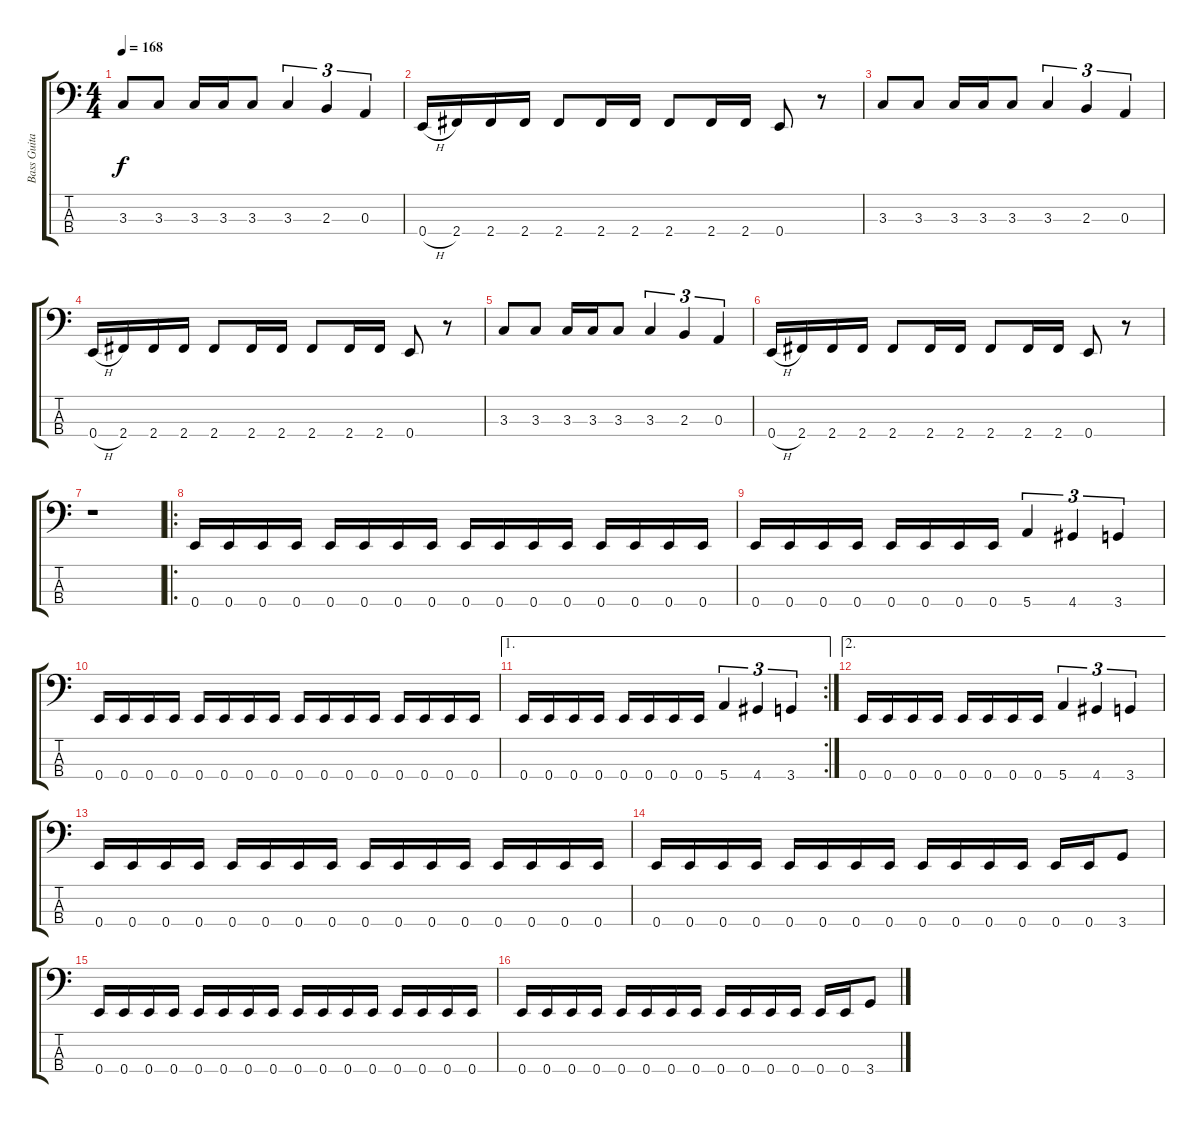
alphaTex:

\track ("Bass Guitar" "Bass Guita") {instrument electricbassfinger}
\staff {score tabs}
\tuning (G2 D2 A1 E1) {hide}
\ts (4 4)
\tempo 168
\clef f4
\ks c
3.3.8{dy f} 3.3.8 3.3.16 3.3.16 3.3.8 3.3.4{tu (3 2)} 2.3.4{tu (3 2)} 0.3.4{tu (3 2)} |
0.4{h}.16 2.4.16 2.4.16 2.4.16 2.4.8 2.4.16 2.4.16 2.4.8 2.4.16 2.4.16 0.4.8 r.8 |
3.3.8 3.3.8 3.3.16 3.3.16 3.3.8 3.3.4{tu (3 2)} 2.3.4{tu (3 2)} 0.3.4{tu (3 2)} |
0.4{h}.16 2.4.16 2.4.16 2.4.16 2.4.8 2.4.16 2.4.16 2.4.8 2.4.16 2.4.16 0.4.8 r.8 |
3.3.8 3.3.8 3.3.16 3.3.16 3.3.8 3.3.4{tu (3 2)} 2.3.4{tu (3 2)} 0.3.4{tu (3 2)} |
0.4{h}.16 2.4.16 2.4.16 2.4.16 2.4.8 2.4.16 2.4.16 2.4.8 2.4.16 2.4.16 0.4.8 r.8 |
r.1 |
\ro
0.4.16 0.4.16 0.4.16 0.4.16 0.4.16 0.4.16 0.4.16 0.4.16 0.4.16 0.4.16 0.4.16 0.4.16 0.4.16 0.4.16 0.4.16 0.4.16 |
0.4.16 0.4.16 0.4.16 0.4.16 0.4.16 0.4.16 0.4.16 0.4.16 5.4.4{tu (3 2)} 4.4.4{tu (3 2)} 3.4.4{tu (3 2)} |
0.4.16 0.4.16 0.4.16 0.4.16 0.4.16 0.4.16 0.4.16 0.4.16 0.4.16 0.4.16 0.4.16 0.4.16 0.4.16 0.4.16 0.4.16 0.4.16 |
\ae 1
\rc 2
0.4.16 0.4.16 0.4.16 0.4.16 0.4.16 0.4.16 0.4.16 0.4.16 5.4.4{tu (3 2)} 4.4.4{tu (3 2)} 3.4.4{tu (3 2)} |
\ae 2
0.4.16 0.4.16 0.4.16 0.4.16 0.4.16 0.4.16 0.4.16 0.4.16 5.4.4{tu (3 2)} 4.4.4{tu (3 2)} 3.4.4{tu (3 2)} |
0.4.16 0.4.16 0.4.16 0.4.16 0.4.16 0.4.16 0.4.16 0.4.16 0.4.16 0.4.16 0.4.16 0.4.16 0.4.16 0.4.16 0.4.16 0.4.16 |
0.4.16 0.4.16 0.4.16 0.4.16 0.4.16 0.4.16 0.4.16 0.4.16 0.4.16 0.4.16 0.4.16 0.4.16 0.4.16 0.4.16 3.4.8 |
0.4.16 0.4.16 0.4.16 0.4.16 0.4.16 0.4.16 0.4.16 0.4.16 0.4.16 0.4.16 0.4.16 0.4.16 0.4.16 0.4.16 0.4.16 0.4.16 |
0.4.16 0.4.16 0.4.16 0.4.16 0.4.16 0.4.16 0.4.16 0.4.16 0.4.16 0.4.16 0.4.16 0.4.16 0.4.16 0.4.16 3.4.8
